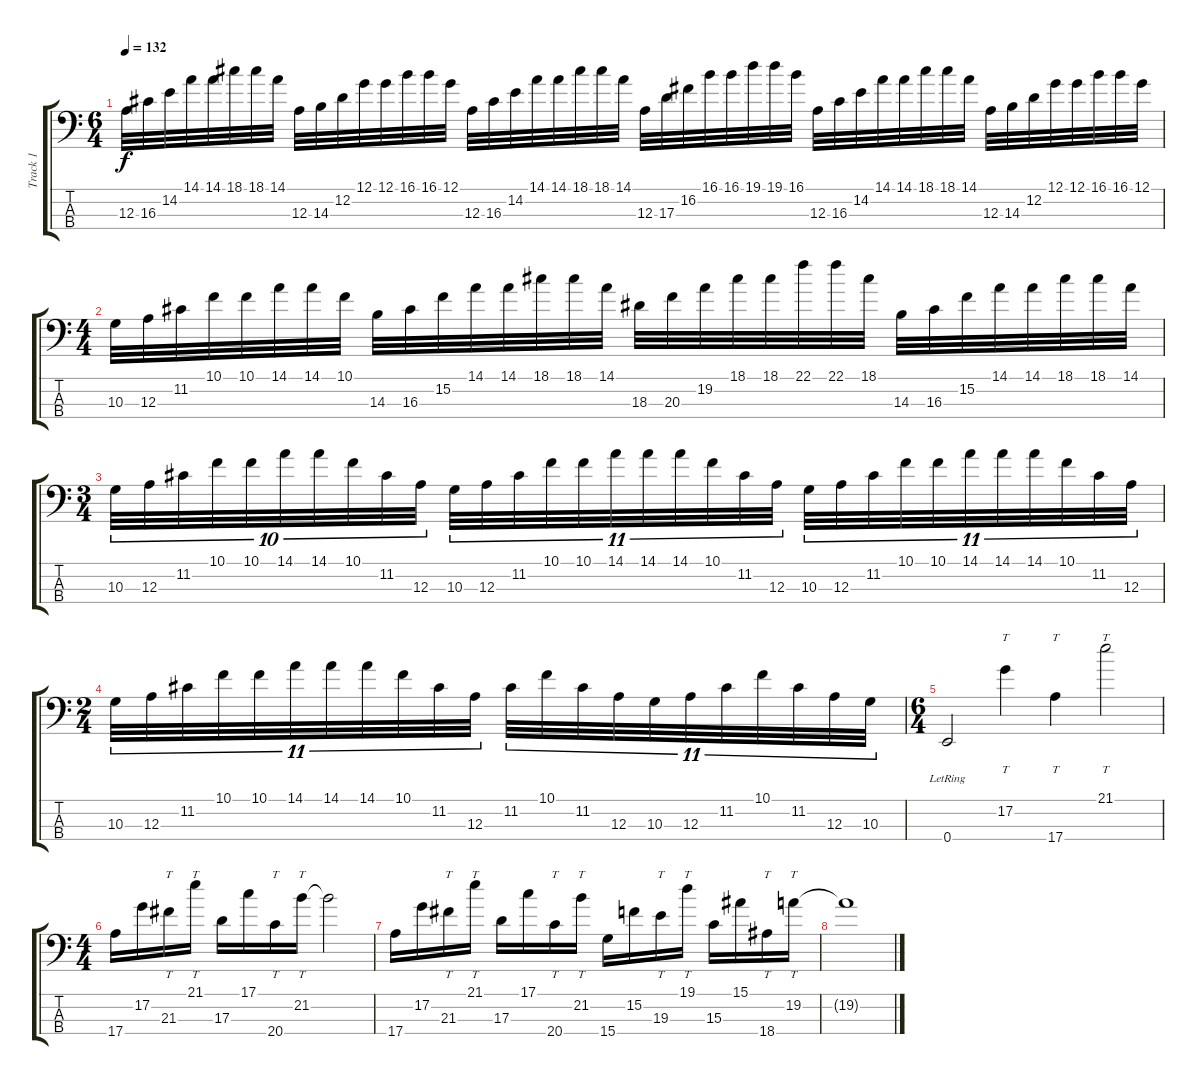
\track ("Track 1" "Track 1") {instrument slapbass2}
\staff {score tabs}
\tuning (G2 D2 A1 E1) {hide}
\ts (6 4)
\tempo 132
\clef f4
\ks c
12.3.32{dy f} 16.3.32 14.2.32 14.1.32 14.1.32 18.1.32 18.1.32 14.1.32 12.3.32 14.3.32 12.2.32 12.1.32 12.1.32 16.1.32 16.1.32 12.1.32 12.3.32 16.3.32 14.2.32 14.1.32 14.1.32 18.1.32 18.1.32 14.1.32 12.3.32 17.3.32 16.2.32 16.1.32 16.1.32 19.1.32 19.1.32 16.1.32 12.3.32 16.3.32 14.2.32 14.1.32 14.1.32 18.1.32 18.1.32 14.1.32 12.3.32 14.3.32 12.2.32 12.1.32 12.1.32 16.1.32 16.1.32 12.1.32 |
\ts (4 4)
10.3.32 12.3.32 11.2.32 10.1.32 10.1.32 14.1.32 14.1.32 10.1.32 14.3.32 16.3.32 15.2.32 14.1.32 14.1.32 18.1.32 18.1.32 14.1.32 18.3.32 20.3.32 19.2.32 18.1.32 18.1.32 22.1.32 22.1.32 18.1.32 14.3.32 16.3.32 15.2.32 14.1.32 14.1.32 18.1.32 18.1.32 14.1.32 |
\ts (3 4)
10.3.32{tu (10 8)} 12.3.32{tu (10 8)} 11.2.32{tu (10 8)} 10.1.32{tu (10 8)} 10.1.32{tu (10 8)} 14.1.32{tu (10 8)} 14.1.32{tu (10 8)} 10.1.32{tu (10 8)} 11.2.32{tu (10 8)} 12.3.32{tu (10 8)} 10.3.32{tu (11 8)} 12.3.32{tu (11 8)} 11.2.32{tu (11 8)} 10.1.32{tu (11 8)} 10.1.32{tu (11 8)} 14.1.32{tu (11 8)} 14.1.32{tu (11 8)} 14.1.32{tu (11 8)} 10.1.32{tu (11 8)} 11.2.32{tu (11 8)} 12.3.32{tu (11 8)} 10.3.32{tu (11 8)} 12.3.32{tu (11 8)} 11.2.32{tu (11 8)} 10.1.32{tu (11 8)} 10.1.32{tu (11 8)} 14.1.32{tu (11 8)} 14.1.32{tu (11 8)} 14.1.32{tu (11 8)} 10.1.32{tu (11 8)} 11.2.32{tu (11 8)} 12.3.32{tu (11 8)} |
\ts (2 4)
10.3.32{tu (11 8)} 12.3.32{tu (11 8)} 11.2.32{tu (11 8)} 10.1.32{tu (11 8)} 10.1.32{tu (11 8)} 14.1.32{tu (11 8)} 14.1.32{tu (11 8)} 14.1.32{tu (11 8)} 10.1.32{tu (11 8)} 11.2.32{tu (11 8)} 12.3.32{tu (11 8)} 11.2.32{tu (11 8)} 10.1.32{tu (11 8)} 11.2.32{tu (11 8)} 12.3.32{tu (11 8)} 10.3.32{tu (11 8)} 12.3.32{tu (11 8)} 11.2.32{tu (11 8)} 10.1.32{tu (11 8)} 11.2.32{tu (11 8)} 12.3.32{tu (11 8)} 10.3.32{tu (11 8)} |
\ts (6 4)
0.4{lr}.2 17.2.4{tt} 17.4.4{tt} 21.1.2{tt} |
\ts (4 4)
17.4.16 17.2.16 21.3.16{tt} 21.1.16{tt} 17.3.16 17.1.16 20.4.16{tt} 21.2.16{tt} 21.2{t}.2 |
17.4.16 17.2.16 21.3.16{tt} 21.1.16{tt} 17.3.16 17.1.16 20.4.16{tt} 21.2.16{tt} 15.4.16 15.2.16 19.3.16{tt} 19.1.16{tt} 15.3.16 15.1.16 18.4.16{tt} 19.2.16{tt} |
19.2{t}.1
